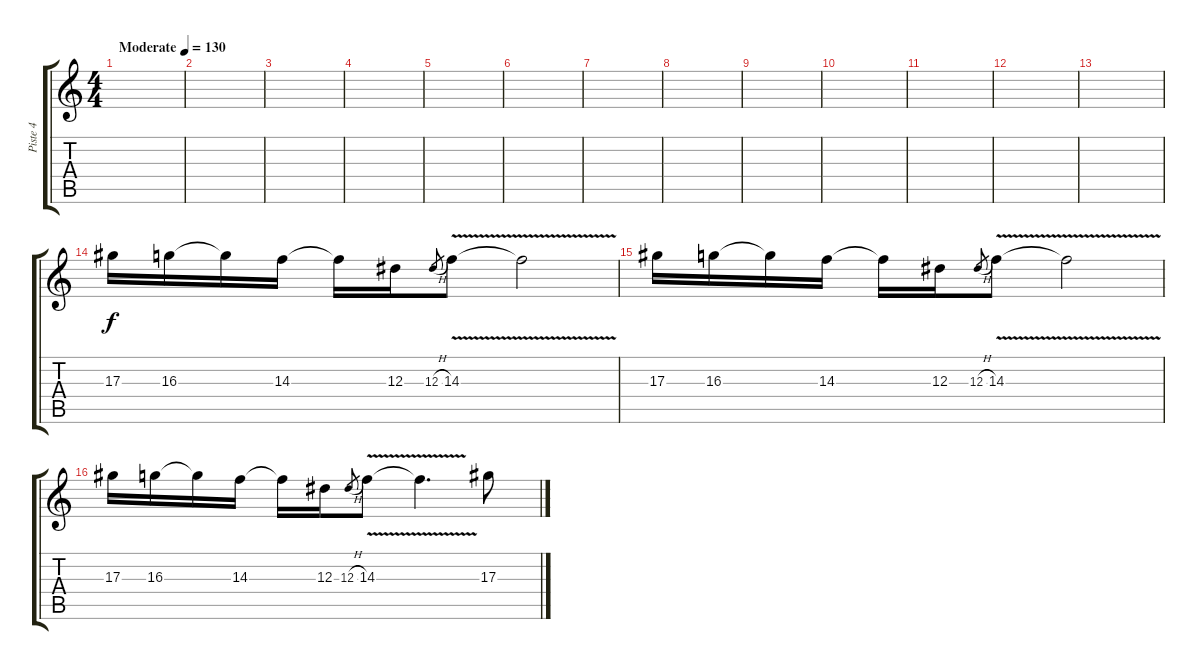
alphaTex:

\track ("Piste 4" "Piste 4") {instrument distortionguitar}
\staff {score tabs}
\tuning (C4 G3 Eb3 Bb2 F2 C2) {hide}
\ts (4 4)
\tempo (130 "Moderate")
\clef g2
\ks c
|
|
|
|
|
|
|
|
|
|
|
|
|
17.3.16 16.3.16 16.3{t}.16 14.3.16 14.3{t}.16 12.3.16 12.3{h}.8{gr} 14.3{v}.8 14.3{t}.2 |
17.3.16 16.3.16 16.3{t}.16 14.3.16 14.3{t}.16 12.3.16 12.3{h}.8{gr} 14.3{v}.8 14.3{t}.2 |
17.3.16 16.3.16 16.3{t}.16 14.3.16 14.3{t}.16 12.3.16 12.3{h}.8{gr} 14.3{v}.8 14.3{t}.4{d} 17.3.8
